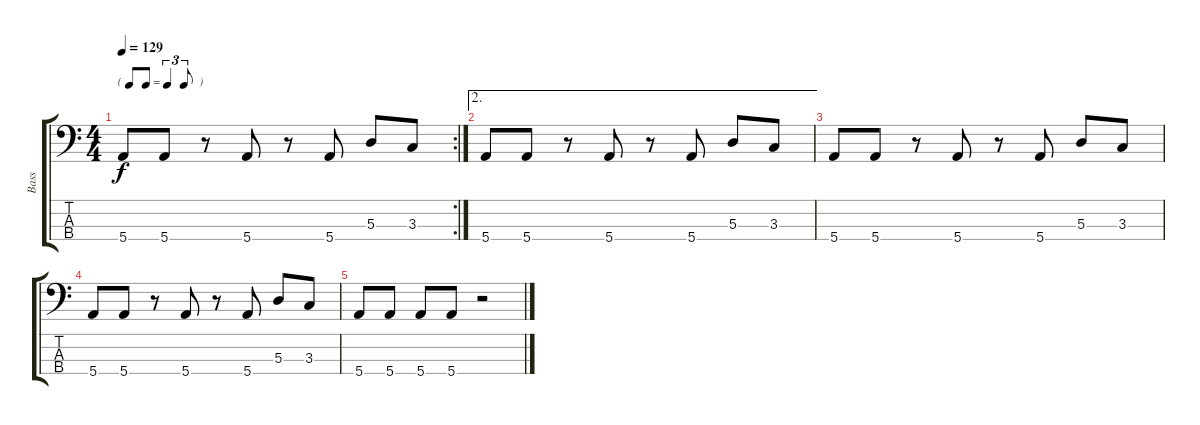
\track ("Bass" "Bass") {instrument electricbasspick}
\staff {score tabs}
\tuning (G2 D2 A1 E1) {hide}
\rc 2
\ts (4 4)
\tf triplet8th
\tempo 129
\clef f4
\ks c
5.4.8{dy f} 5.4.8 r.8 5.4.8 r.8 5.4.8 5.3.8 3.3.8 |
\ae 2
5.4.8 5.4.8 r.8 5.4.8 r.8 5.4.8 5.3.8 3.3.8 |
5.4.8 5.4.8 r.8 5.4.8 r.8 5.4.8 5.3.8 3.3.8 |
5.4.8 5.4.8 r.8 5.4.8 r.8 5.4.8 5.3.8 3.3.8 |
5.4.8 5.4.8 5.4.8 5.4.8 r.2
